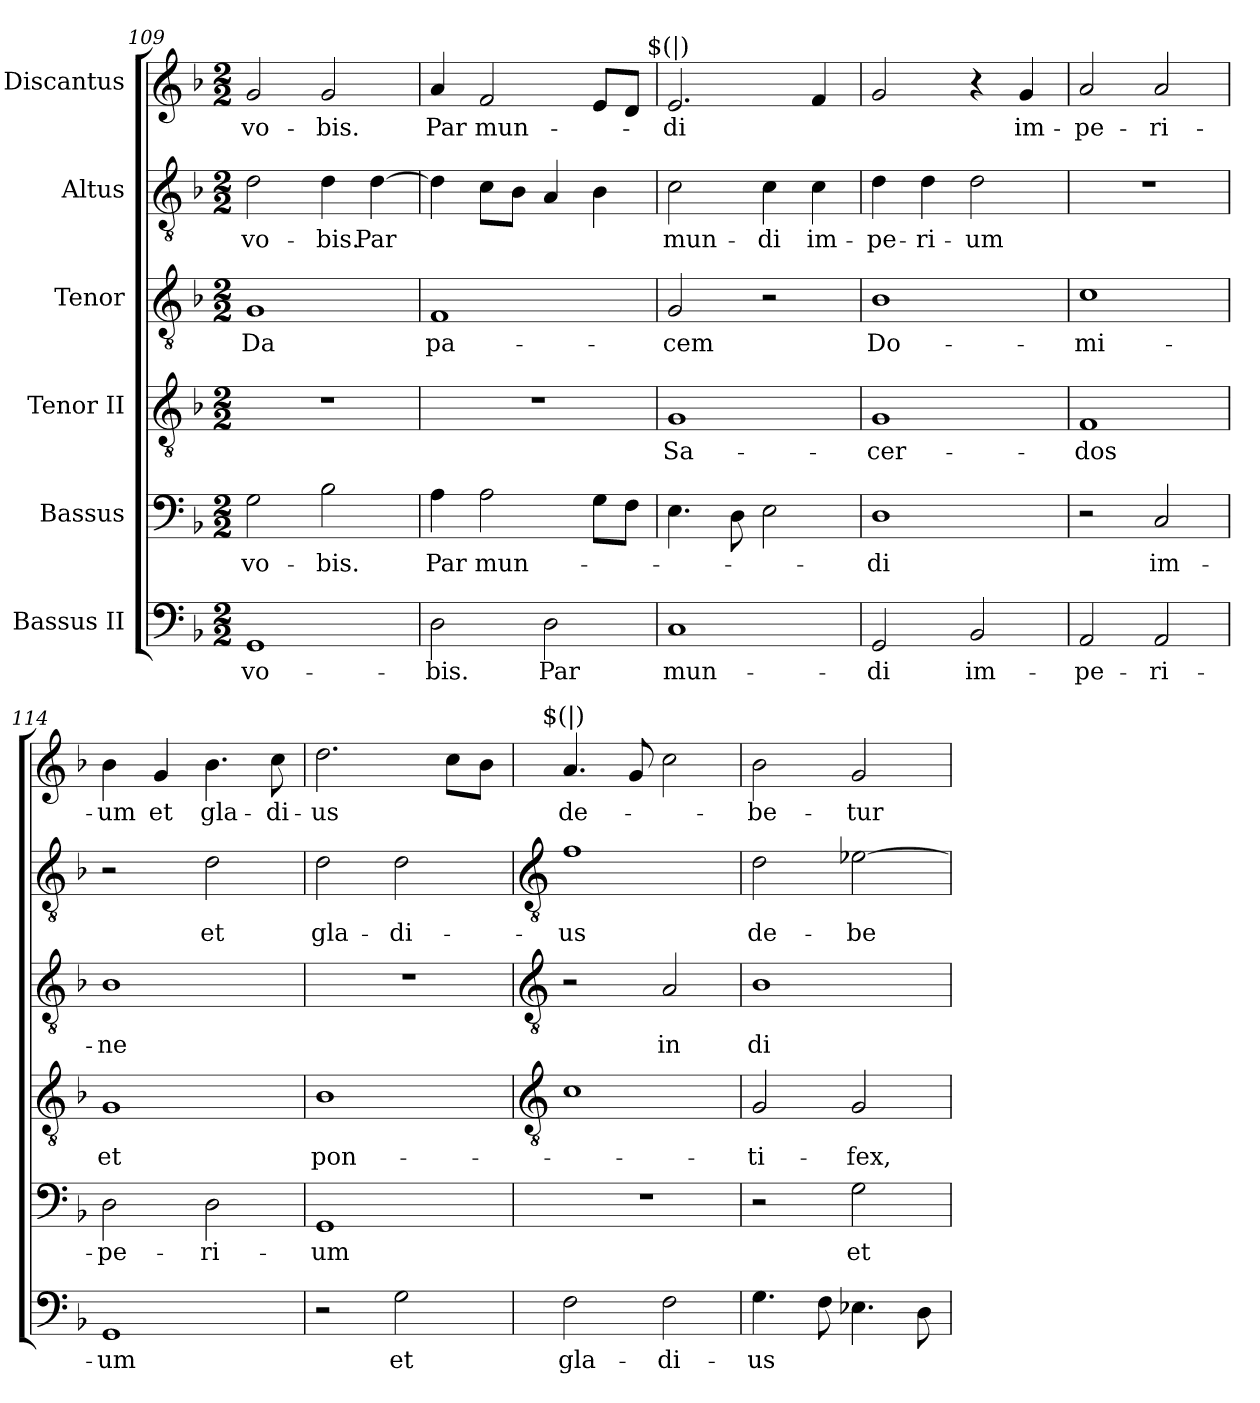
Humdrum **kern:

**kern	**text	**kern	**text	**kern	**text	**kern	**text	**kern	**text	**kern	**text
*part6	*part6	*part5	*part5	*part4	*part4	*part3	*part3	*part2	*part2	*part1	*part1
*staff6	*staff6	*staff5	*staff5	*staff4	*staff4	*staff3	*staff3	*staff2	*staff2	*staff1	*staff1
*I"Bassus II	*	*I"Bassus	*	*I"Tenor II	*	*I"Tenor	*	*I"Altus	*	*I"Discantus	*
!!LO:LB:g=z
*clefF4	*	*clefF4	*	*clefGv2	*	*clefGv2	*	*clefGv2	*	*clefG2	*
*k[b-]	*	*k[b-]	*	*k[b-]	*	*k[b-]	*	*k[b-]	*	*k[b-]	*
*F:	*	*F:	*	*F:	*	*F:	*	*F:	*	*F:	*
*M2/2	*	*M2/2	*	*M2/2	*	*M2/2	*	*M2/2	*	*M2/2	*
=109	=109	=109	=109	=109	=109	=109	=109	=109	=109	=109	=109
!	!LO:LY:b	!	!LO:LY:b	!	!	!	!LO:LY:b	!	!LO:LY:b	!	!LO:LY:b
1GG	vo-	2G	vo-	1r	.	1G	Da	2d	vo-	2g	vo-
!	!	!	!LO:LY:b	!	!	!	!	!	!LO:LY:b	!	!LO:LY:b
.	.	2B-	-bis.	.	.	.	.	4d	-bis.	2g	-bis.
!	!	!	!	!	!	!	!	!	!LO:LY:b	!	!
.	.	.	.	.	.	.	.	[4d	Par	.	.
=110	=110	=110	=110	=110	=110	=110	=110	=110	=110	=110	=110
!	!LO:LY:b	!	!LO:LY:b	!	!	!	!LO:LY:b	!	!	!	!LO:LY:b
2D	-bis.	4A	Par	1r	.	1F	pa-	4d]	.	4a	Par
!	!	!	!LO:LY:b	!	!	!	!	!	!	!	!LO:LY:b
.	.	2A	mun-	.	.	.	.	8cL	.	2f	mun-
.	.	.	.	.	.	.	.	8B-J	.	.	.
!	!LO:LY:b	!	!	!	!	!	!	!	!	!	!
2D	Par	.	.	.	.	.	.	4A	.	.	.
.	.	8GL	.	.	.	.	.	4B-	.	8eL	.
.	.	8FJ	.	.	.	.	.	.	.	8dJ	.
=111	=111	=111	=111	=111	=111	=111	=111	=111	=111	=111	=111
!	!	!	!	!	!	!	!	!	!	!LO:TX:a:cj:t=$(|)	!
!	!LO:LY:b	!	!	!	!LO:LY:b	!	!LO:LY:b	!	!LO:LY:b	!	!LO:LY:b
1C	mun-	4.E	.	1G	Sa-	2G	-cem	2c	mun-	2.e	-di
.	.	8D	.	.	.	.	.	.	.	.	.
!	!	!	!	!	!	!	!	!	!LO:LY:b	!	!
.	.	2E	.	.	.	2r	.	4c	-di	.	.
!	!	!	!	!	!	!	!	!	!LO:LY:b	!	!
.	.	.	.	.	.	.	.	4c	im-	4f	.
=112	=112	=112	=112	=112	=112	=112	=112	=112	=112	=112	=112
!	!LO:LY:b	!	!LO:LY:b	!	!LO:LY:b	!	!LO:LY:b	!	!LO:LY:b	!	!
2GG	-di	1D	-di	1G	-cer-	1B-	Do-	4d	-pe-	2g	.
!	!	!	!	!	!	!	!	!	!LO:LY:b	!	!
.	.	.	.	.	.	.	.	4d	-ri-	.	.
!	!LO:LY:b	!	!	!	!	!	!	!	!LO:LY:b	!	!
2BB-	im-	.	.	.	.	.	.	2d	-um	4r	.
!	!	!	!	!	!	!	!	!	!	!	!LO:LY:b
.	.	.	.	.	.	.	.	.	.	4g	im-
=113	=113	=113	=113	=113	=113	=113	=113	=113	=113	=113	=113
!	!LO:LY:b	!	!	!	!LO:LY:b	!	!LO:LY:b	!	!	!	!LO:LY:b
2AA	-pe-	2r	.	1F	-dos	1c	-mi-	1r	.	2a	-pe-
!	!LO:LY:b	!	!LO:LY:b	!	!	!	!	!	!	!	!LO:LY:b
2AA	-ri-	2C	im-	.	.	.	.	.	.	2a	-ri-
=114	=114	=114	=114	=114	=114	=114	=114	=114	=114	=114	=114
!	!LO:LY:b	!	!LO:LY:b	!	!LO:LY:b	!	!LO:LY:b	!	!	!	!LO:LY:b
1GG	-um	2D	-pe-	1G	et	1B-	-ne	2r	.	4b-	-um
!	!	!	!	!	!	!	!	!	!	!	!LO:LY:b
.	.	.	.	.	.	.	.	.	.	4g	et
!	!	!	!LO:LY:b	!	!	!	!	!	!LO:LY:b	!	!LO:LY:b
.	.	2D	-ri-	.	.	.	.	2d	et	4.b-	gla-
!	!	!	!	!	!	!	!	!	!	!	!LO:LY:b
.	.	.	.	.	.	.	.	.	.	8cc	-di-
=115	=115	=115	=115	=115	=115	=115	=115	=115	=115	=115	=115
!	!	!	!LO:LY:b	!	!LO:LY:b	!	!	!	!LO:LY:b	!	!LO:LY:b
2r	.	1GG	-um	1B-	pon-	1r	.	2d	gla-	2.dd	-us
!	!LO:LY:b	!	!	!	!	!	!	!	!LO:LY:b	!	!
2G	et	.	.	.	.	.	.	2d	-di-	.	.
.	.	.	.	.	.	.	.	.	.	8ccL	.
.	.	.	.	.	.	.	.	.	.	8b-J	.
!!LO:LB:g=z
=116	=116	=116	=116	=116	=116	=116	=116	=116	=116	=116	=116
*	*	*	*	*clefGv2	*	*clefGv2	*	*clefGv2	*	*	*
!	!	!	!	!	!	!	!	!	!	!LO:TX:a:cj:t=$(|)	!
!	!LO:LY:b	!	!	!	!	!	!	!	!LO:LY:b	!	!LO:LY:b
2F	gla-	1r	.	1c	.	2r	.	1f	-us	4.a	de-
.	.	.	.	.	.	.	.	.	.	8g	.
!	!LO:LY:b	!	!	!	!	!	!LO:LY:b	!	!	!	!
2F	-di-	.	.	.	.	2A	in	.	.	2cc	.
=117	=117	=117	=117	=117	=117	=117	=117	=117	=117	=117	=117
!	!LO:LY:b	!	!	!	!LO:LY:b	!	!LO:LY:b	!	!LO:LY:b	!	!LO:LY:b
4.G	-us	2r	.	2G	-ti-	1B-	di-	2d	de-	2b-	-be-
8F	.	.	.	.	.	.	.	.	.	.	.
!	!	!	!LO:LY:b	!	!LO:LY:b	!	!	!	!LO:LY:b	!	!LO:LY:b
4.E-X	.	2G	et	2G	-fex,	.	.	[2e-X	-be-	2g	-tur
8D	.	.	.	.	.	.	.	.	.	.	.
=	=	=	=	=	=	=	=	=	=	=	=
*-	*-	*-	*-	*-	*-	*-	*-	*-	*-	*-	*-
